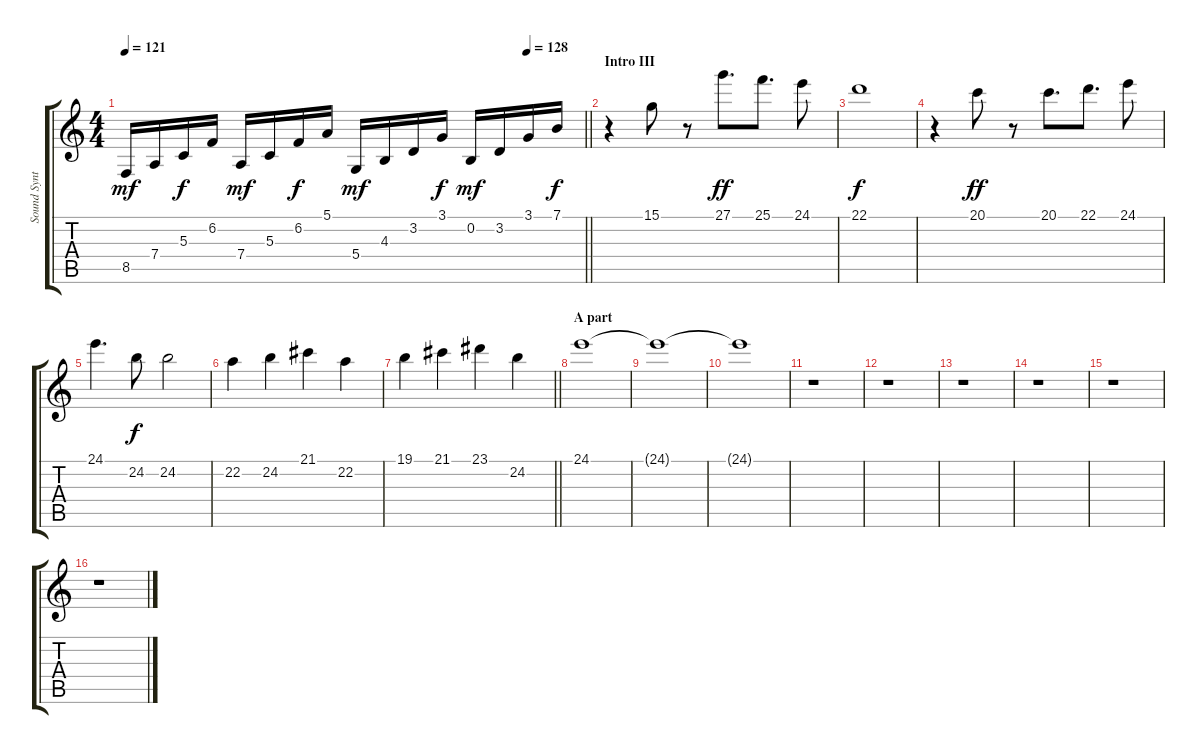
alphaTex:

\track ("Sound Synth" "Sound Synt") {instrument pad3polysynth}
\staff {score tabs}
\tuning (E4 B3 G3 D3 A2 E2) {hide}
\ts (4 4)
\tempo 121
\tempo (128 0.875)
\clef g2
\barLineRight lightlight
\ks c
8.5.16{dy mf} 7.4.16 5.3.16{dy f} 6.2.16 7.4.16{dy mf} 5.3.16 6.2.16{dy f} 5.1.16 5.4.16{dy mf} 4.3.16 3.2.16 3.1.16{dy f} 0.2.16{dy mf} 3.2.16 3.1.16 7.1.16{dy f} |
\section ("" "Intro III")
r.4 15.1.8{volume 14 instrument stringensemble1} r.8 27.1.8{d dy ff} 25.1.8{d} 24.1.8 |
22.1.1{dy f} |
r.4 20.1.8{dy ff} r.8 20.1.8{d} 22.1.8{d} 24.1.8 |
24.1.4{d} 24.2.8{dy f} 24.2.2 |
22.2.4 24.2.4 21.1.4 22.2.4 |
\barLineRight lightlight
19.1.4 21.1.4 23.1.4 24.2.4 |
\section ("" "A part")
24.1.1 |
24.1{t}.1 |
24.1{t}.1 |
r.1 |
r.1 |
r.1 |
r.1 |
r.1 |
r.1
